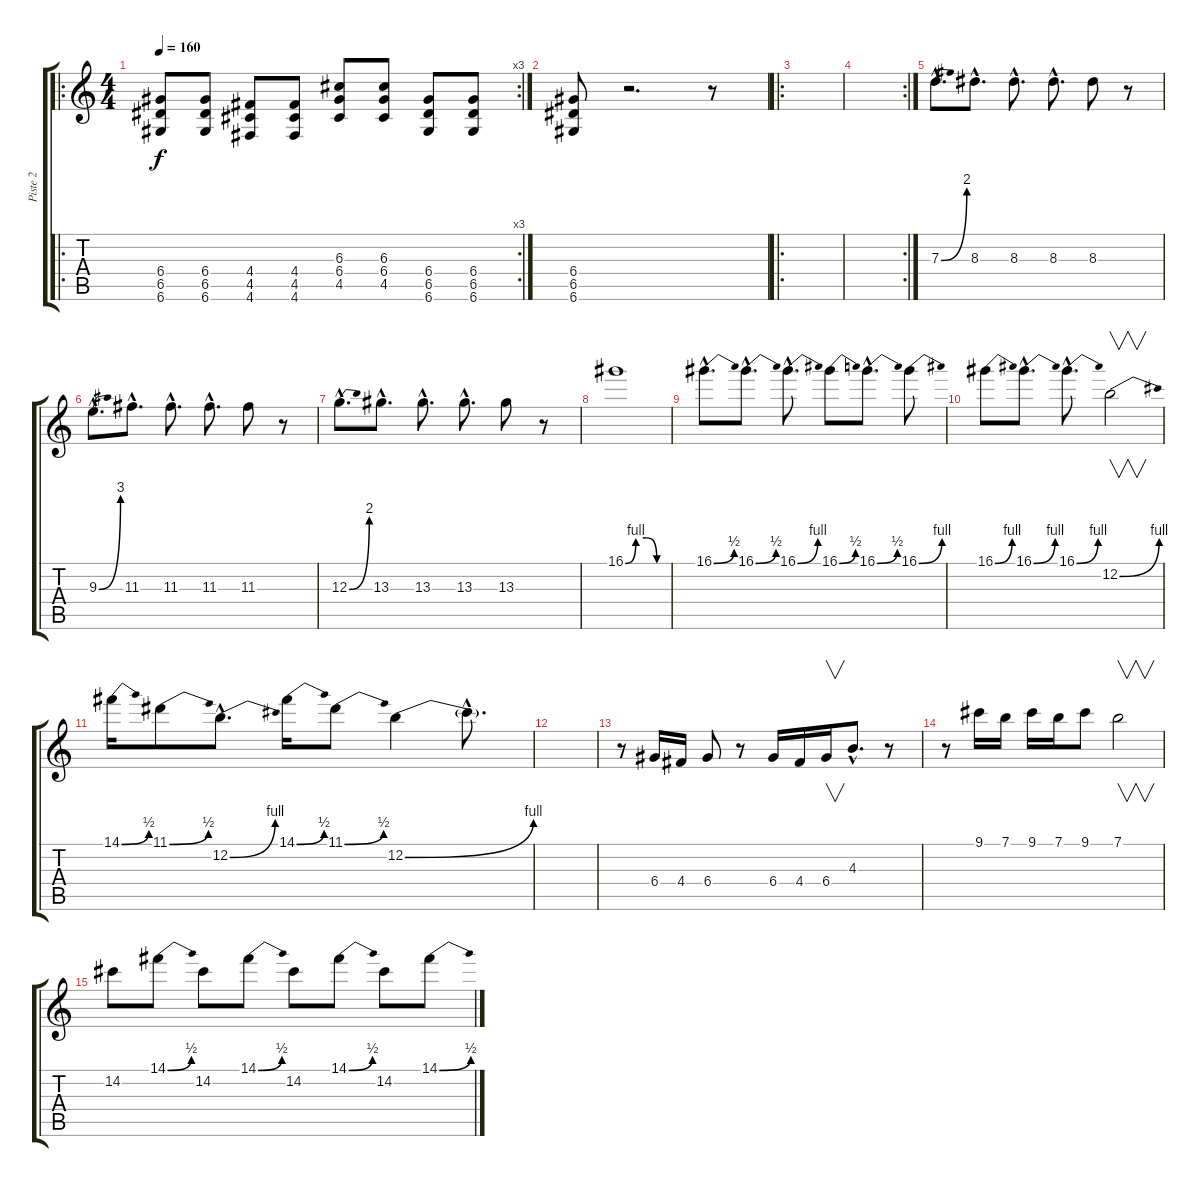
\track ("Piste 2" "Piste 2") {instrument overdrivenguitar}
\staff {score tabs}
\tuning (E4 B3 G3 D3 A2 D2) {hide}
\ro
\rc 3
\ts (4 4)
\tempo 160
\clef g2
\ks c
(6.4 6.5 6.6).8{dy f instrument distortionguitar} (6.4 6.5 6.6).8 (4.4 4.5 4.6).8 (4.4 4.5 4.6).8 (6.3 6.4 4.5).8 (6.3 6.4 4.5).8 (6.4 6.5 6.6).8 (6.4 6.5 6.6).8 |
(6.4 6.5 6.6).8 r.2{d} r.8 |
\ro
|
\rc 2
|
7.3{be (bend 0 0 60 8) hac}.8{d} 8.3{hac}.8{d} 8.3{hac}.8{d} 8.3{hac}.8{d} 8.3.8 r.8 |
9.3{be (bend 0 0 60 12) hac}.8{d} 11.3{hac}.8{d} 11.3{hac}.8{d} 11.3{hac}.8{d} 11.3.8 r.8 |
12.3{be (bend 0 0 60 8) hac}.8{d} 13.3{hac}.8{d} 13.3{hac}.8{d} 13.3{hac}.8{d} 13.3.8 r.8 |
16.1{be (custom 0 0 15 4 30 4 45 0 60 0)}.1 |
16.1{be (bend 0 0 60 2) hac}.8{d} 16.1{be (bend 0 0 60 2) hac}.8{d} 16.1{be (bend 0 0 60 4) hac}.8{d} 16.1{be (bend 0 0 60 2)}.8 16.1{be (bend 0 0 60 2) hac}.8{d} 16.1{be (bend 0 0 60 4)}.8 |
16.1{be (bend 0 0 60 4)}.8 16.1{be (bend 0 0 60 4) hac}.8{d} 16.1{be (bend 0 0 60 4) hac}.8{d} 12.2{be (bend 0 0 60 4)}.2{v} |
14.1{be (bend 0 0 60 2)}.16 11.1{be (bend 0 0 60 2)}.8 12.2{be (bend 0 0 60 4) hac}.8{d} 14.1{be (bend 0 0 60 2)}.16 11.1{be (bend 0 0 60 2)}.8 12.2{be (bend 0 0 60 4)}.4 12.2{hac t}.8{d} |
|
r.8 6.4.16 4.4.16 6.4.8 r.8 6.4.16 4.4.16 6.4.16{v} 4.3{hac}.8{d} r.8 |
r.8 9.1.16 7.1.16 9.1.16 7.1.16 9.1.8 7.1.2{v} |
14.2.8 14.1{be (bend 0 0 60 2)}.8 14.2.8 14.1{be (bend 0 0 60 2)}.8 14.2.8 14.1{be (bend 0 0 60 2)}.8 14.2.8 14.1{be (bend 0 0 60 2)}.8
